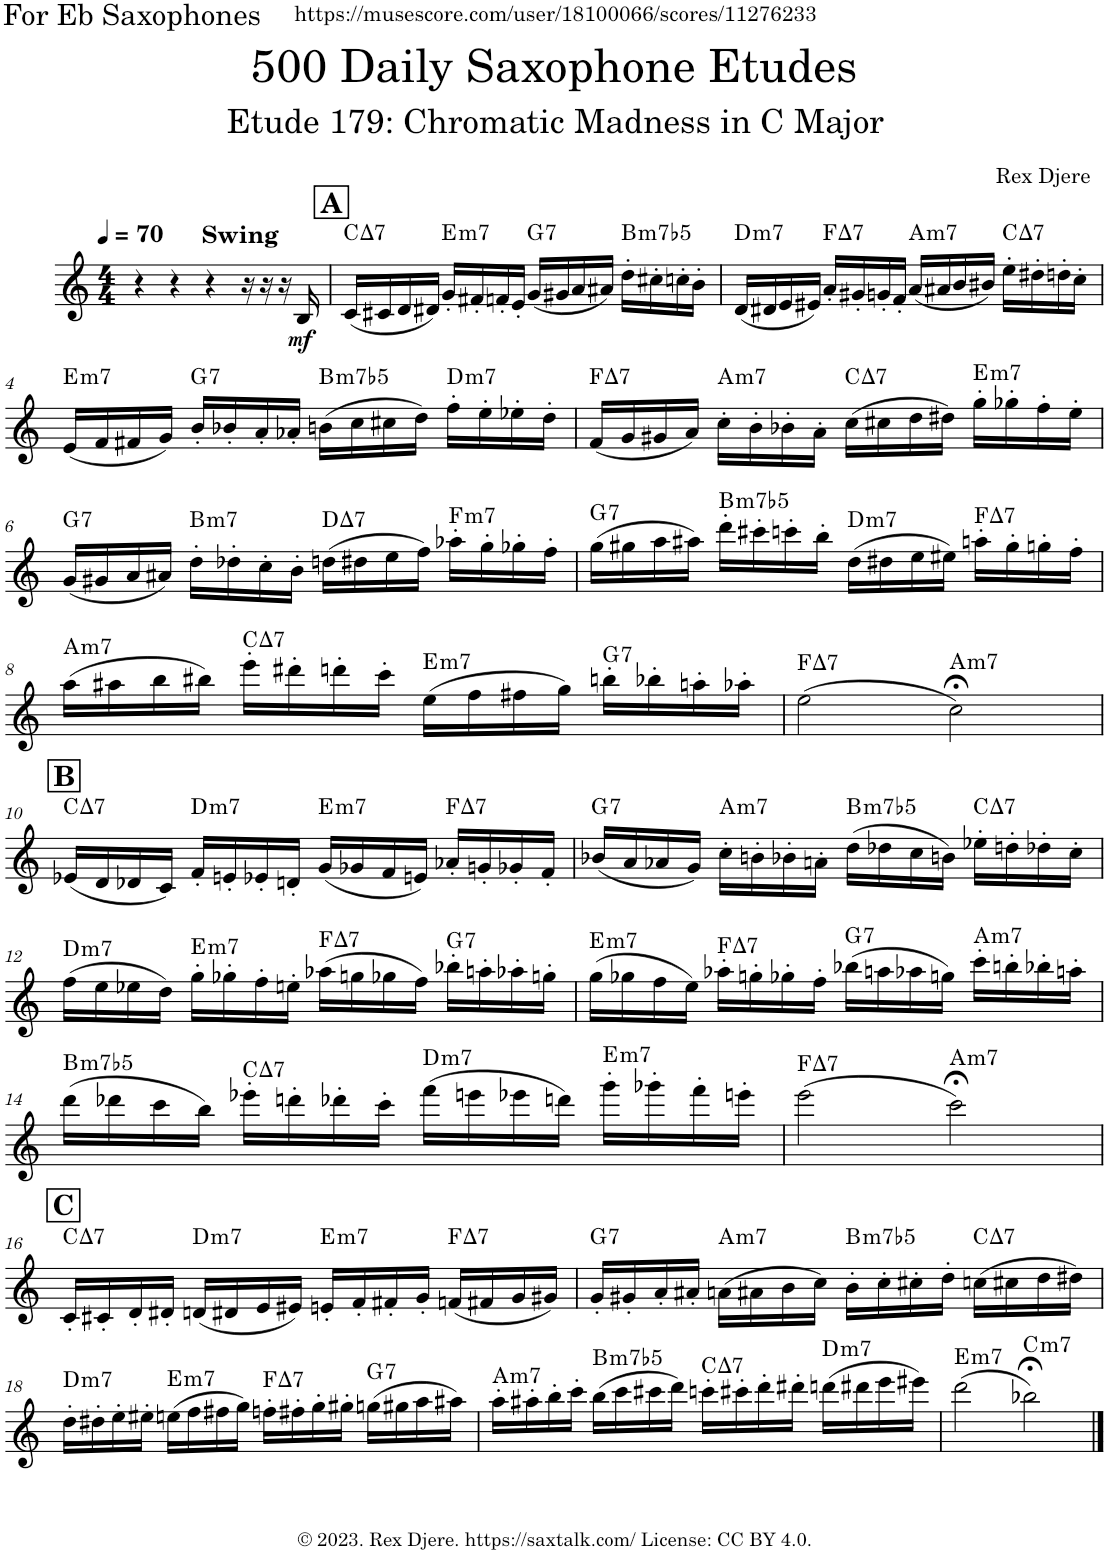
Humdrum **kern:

**kern	**dynam	**harte
*part1	*part1	*part1
*staff1	*staff1	*
*I"Alto Saxophone	*	*
*I'A. Sax.	*	*
*clefG2	*	*
*Trd5c9	*	*
*k[]	*	*
*M4/4	*	*
*MM70	*	*
=1	=1	=1
!LO:TX:a:B:t=Swing	!	!
4r	.	.
4r	.	.
4r	.	.
16r	.	.
16r	.	.
16r	.	.
!	!LO:DY:b	!
16B/	mf	.
!!LO:REH:place=s1:a:B:cj:fs=14:t=A
=2	=2	=2
!	!	!LO:H:kt=7
(16c/LL	.	C:maj7
16c#X/	.	.
16d/	.	.
16d#X/JJ)	.	.
!	!	!LO:H:kt=m7
16g'/LL	.	E:min7
16f#X'/	.	.
16fn'/	.	.
16e'/JJ	.	.
!	!	!LO:H:kt=7
(16g/LL	.	G:7
16g#X/	.	.
16a/	.	.
16a#X/JJ)	.	.
!	!	!LO:H:kt=m7b5
16dd'\LL	.	B:hdim7
16cc#X'\	.	.
16ccn'\	.	.
16b'\JJ	.	.
=3	=3	=3
!	!	!LO:H:kt=m7
(16d/LL	.	D:min7
16d#X/	.	.
16e/	.	.
16e#X/JJ)	.	.
!	!	!LO:H:kt=7
16a'/LL	.	F:maj7
16g#X'/	.	.
16gn'/	.	.
16f'/JJ	.	.
!	!	!LO:H:kt=m7
(16a/LL	.	A:min7
16a#X/	.	.
16b/	.	.
16b#X/JJ)	.	.
!	!	!LO:H:kt=7
16ee'\LL	.	C:maj7
16dd#X'\	.	.
16ddn'\	.	.
16cc'\JJ	.	.
!!LO:LB:g=z
=4	=4	=4
!	!	!LO:H:kt=m7
(16e/LL	.	E:min7
16f/	.	.
16f#X/	.	.
16g/JJ)	.	.
!	!	!LO:H:kt=7
16b'/LL	.	G:7
16b-X'/	.	.
16a'/	.	.
16a-X'/JJ	.	.
!	!	!LO:H:kt=m7b5
(16bn\LL	.	B:hdim7
16cc\	.	.
16cc#X\	.	.
16dd\JJ)	.	.
!	!	!LO:H:kt=m7
16ff'\LL	.	D:min7
16ee'\	.	.
16ee-X'\	.	.
16dd'\JJ	.	.
=5	=5	=5
!	!	!LO:H:kt=7
(16f/LL	.	F:maj7
16g/	.	.
16g#X/	.	.
16a/JJ)	.	.
!	!	!LO:H:kt=m7
16cc'\LL	.	A:min7
16b'\	.	.
16b-X'\	.	.
16a'\JJ	.	.
!	!	!LO:H:kt=7
(16cc\LL	.	C:maj7
16cc#X\	.	.
16dd\	.	.
16dd#X\JJ)	.	.
!	!	!LO:H:kt=m7
16gg'\LL	.	E:min7
16gg-X'\	.	.
16ff'\	.	.
16ee'\JJ	.	.
!!LO:LB:g=z
=6	=6	=6
!	!	!LO:H:kt=7
(16g/LL	.	G:7
16g#X/	.	.
16a/	.	.
16a#X/JJ)	.	.
!	!	!LO:H:kt=m7
16dd'\LL	.	B:min7
16dd-X'\	.	.
16cc'\	.	.
16b'\JJ	.	.
!	!	!LO:H:kt=7
(16ddn\LL	.	D:maj7
16dd#X\	.	.
16ee\	.	.
16ff\JJ)	.	.
!	!	!LO:H:kt=m7
16aa-X'\LL	.	F:min7
16gg'\	.	.
16gg-X'\	.	.
16ff'\JJ	.	.
=7	=7	=7
!	!	!LO:H:kt=7
(16gg\LL	.	G:7
16gg#X\	.	.
16aa\	.	.
16aa#X\JJ)	.	.
!	!	!LO:H:kt=m7b5
16ddd'\LL	.	B:hdim7
16ccc#X'\	.	.
16cccn'\	.	.
16bb'\JJ	.	.
!	!	!LO:H:kt=m7
(16dd\LL	.	D:min7
16dd#X\	.	.
16ee\	.	.
16ee#X\JJ)	.	.
!	!	!LO:H:kt=7
16aan'\LL	.	F:maj7
16gg#'\	.	.
16ggn'\	.	.
16ff'\JJ	.	.
!!LO:LB:g=z
=8	=8	=8
!	!	!LO:H:kt=m7
(16aa\LL	.	A:min7
16aa#X\	.	.
16bb\	.	.
16bb#X\JJ)	.	.
!	!	!LO:H:kt=7
16eee'\LL	.	C:maj7
16ddd#X'\	.	.
16dddn'\	.	.
16ccc'\JJ	.	.
!	!	!LO:H:kt=m7
(16ee\LL	.	E:min7
16ff\	.	.
16ff#X\	.	.
16gg\JJ)	.	.
!	!	!LO:H:kt=7
16bbn'\LL	.	G:7
16bb-X'\	.	.
16aan'\	.	.
16aa-X'\JJ	.	.
=9	=9	=9
!	!	!LO:H:kt=7
(2ee\	.	F:maj7
!	!	!LO:H:kt=m7
2cc;<\)	.	A:min7
!!LO:LB:g=z
!!LO:REH:place=s1:a:B:cj:fs=14:t=B
=10	=10	=10
!	!	!LO:H:kt=7
(16e-X/LL	.	C:maj7
16d/	.	.
16d-X/	.	.
16c/JJ)	.	.
!	!	!LO:H:kt=m7
16f'/LL	.	D:min7
16en'/	.	.
16e-X'/	.	.
16dn'/JJ	.	.
!	!	!LO:H:kt=m7
(16g/LL	.	E:min7
16g-X/	.	.
16f/	.	.
16en/JJ)	.	.
!	!	!LO:H:kt=7
16a-X'/LL	.	F:maj7
16gn'/	.	.
16g-X'/	.	.
16f'/JJ	.	.
=11	=11	=11
!	!	!LO:H:kt=7
(16b-X/LL	.	G:7
16a/	.	.
16a-X/	.	.
16g/JJ)	.	.
!	!	!LO:H:kt=m7
16cc'\LL	.	A:min7
16bn'\	.	.
16b-X'\	.	.
16an'\JJ	.	.
!	!	!LO:H:kt=m7b5
(16dd\LL	.	B:hdim7
16dd-X\	.	.
16cc\	.	.
16bn\JJ)	.	.
!	!	!LO:H:kt=7
16ee-X'\LL	.	C:maj7
16ddn'\	.	.
16dd-X'\	.	.
16cc'\JJ	.	.
!!LO:LB:g=z
=12	=12	=12
!	!	!LO:H:kt=m7
(16ff\LL	.	D:min7
16ee\	.	.
16ee-X\	.	.
16dd\JJ)	.	.
!	!	!LO:H:kt=m7
16gg'\LL	.	E:min7
16gg-X'\	.	.
16ff'\	.	.
16een'\JJ	.	.
!	!	!LO:H:kt=7
(16aa-X\LL	.	F:maj7
16ggn\	.	.
16gg-X\	.	.
16ff\JJ)	.	.
!	!	!LO:H:kt=7
16bb-X'\LL	.	G:7
16aan'\	.	.
16aa-X'\	.	.
16ggn'\JJ	.	.
=13	=13	=13
!	!	!LO:H:kt=m7
(16gg\LL	.	E:min7
16gg-X\	.	.
16ff\	.	.
16ee\JJ)	.	.
!	!	!LO:H:kt=7
16aa-X'\LL	.	F:maj7
16ggn'\	.	.
16gg-X'\	.	.
16ff'\JJ	.	.
!	!	!LO:H:kt=7
(16bb-X\LL	.	G:7
16aan\	.	.
16aa-X\	.	.
16ggn\JJ)	.	.
!	!	!LO:H:kt=m7
16ccc'\LL	.	A:min7
16bbn'\	.	.
16bb-X'\	.	.
16aan'\JJ	.	.
!!LO:LB:g=z
=14	=14	=14
!	!	!LO:H:kt=m7b5
(16ddd\LL	.	B:hdim7
16ddd-X\	.	.
16ccc\	.	.
16bb\JJ)	.	.
!	!	!LO:H:kt=7
16eee-X'\LL	.	C:maj7
16dddn'\	.	.
16ddd-X'\	.	.
16ccc'\JJ	.	.
!	!	!LO:H:kt=m7
(16fff\LL	.	D:min7
16eeen\	.	.
16eee-X\	.	.
16dddn\JJ)	.	.
!	!	!LO:H:kt=m7
16ggg'\LL	.	E:min7
16ggg-X'\	.	.
16fff'\	.	.
16eeen'\JJ	.	.
=15	=15	=15
!	!	!LO:H:kt=7
(2eee\	.	F:maj7
!	!	!LO:H:kt=m7
2ccc;<\)	.	A:min7
!!LO:LB:g=z
!!LO:REH:place=s1:a:B:cj:fs=14:t=C
=16	=16	=16
!	!	!LO:H:kt=7
16c'/LL	.	C:maj7
16c#X'/	.	.
16d'/	.	.
16d#X'/JJ	.	.
!	!	!LO:H:kt=m7
(16dn/LL	.	D:min7
16d#X/	.	.
16e/	.	.
16e#X/JJ)	.	.
!	!	!LO:H:kt=m7
16en'/LL	.	E:min7
16f'/	.	.
16f#X'/	.	.
16g'/JJ	.	.
!	!	!LO:H:kt=7
(16fn/LL	.	F:maj7
16f#X/	.	.
16g/	.	.
16g#X/JJ)	.	.
=17	=17	=17
!	!	!LO:H:kt=7
16g'/LL	.	G:7
16g#X'/	.	.
16a'/	.	.
16a#X'/JJ	.	.
!	!	!LO:H:kt=m7
(16an\LL	.	A:min7
16a#X\	.	.
16b\	.	.
16cc\JJ)	.	.
!	!	!LO:H:kt=m7b5
16b'\LL	.	B:hdim7
16cc'\	.	.
16cc#X'\	.	.
16dd'\JJ	.	.
!	!	!LO:H:kt=7
(16ccn\LL	.	C:maj7
16cc#X\	.	.
16dd\	.	.
16dd#X\JJ)	.	.
!!LO:LB:g=z
=18	=18	=18
!	!	!LO:H:kt=m7
16dd'\LL	.	D:min7
16dd#X'\	.	.
16ee'\	.	.
16ee#X'\JJ	.	.
!	!	!LO:H:kt=m7
(16een\LL	.	E:min7
16ff\	.	.
16ff#X\	.	.
16gg\JJ)	.	.
!	!	!LO:H:kt=7
16ffn'\LL	.	F:maj7
16ff#X'\	.	.
16gg'\	.	.
16gg#X'\JJ	.	.
!	!	!LO:H:kt=7
(16ggn\LL	.	G:7
16gg#X\	.	.
16aa\	.	.
16aa#X\JJ)	.	.
=19	=19	=19
!	!	!LO:H:kt=m7
16aa'\LL	.	A:min7
16aa#X'\	.	.
16bb'\	.	.
16ccc'\JJ	.	.
!	!	!LO:H:kt=m7b5
(16bb\LL	.	B:hdim7
16ccc\	.	.
16ccc#X\	.	.
16ddd\JJ)	.	.
!	!	!LO:H:kt=7
16cccn'\LL	.	C:maj7
16ccc#X'\	.	.
16ddd'\	.	.
16ddd#X'\JJ	.	.
!	!	!LO:H:kt=m7
(16dddn\LL	.	D:min7
16ddd#X\	.	.
16eee\	.	.
16eee#X\JJ)	.	.
=20	=20	=20
!	!	!LO:H:kt=m7
(2ddd\	.	E:min7
!	!	!LO:H:kt=m7
2bb-X;<\)	.	C:min7
==	==	==
*-	*-	*-
